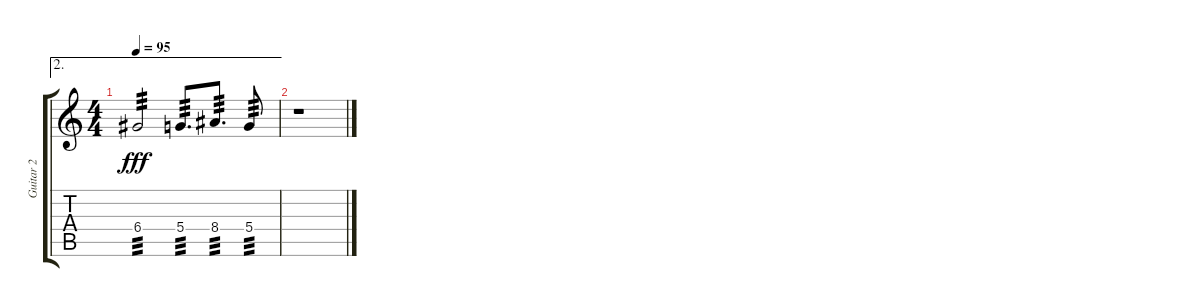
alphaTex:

\track ("Guitar 2" "Guitar 2") {instrument distortionguitar}
\staff {score tabs}
\tuning (E4 B3 G3 D3 A2 E2) {hide}
\ae 2
\ts (4 4)
\tempo 95
\clef g2
\ks c
6.4.2{tp 3 dy fff} 5.4.8{d tp 3} 8.4.8{d tp 3} 5.4.8{tp 3} |
r.1
